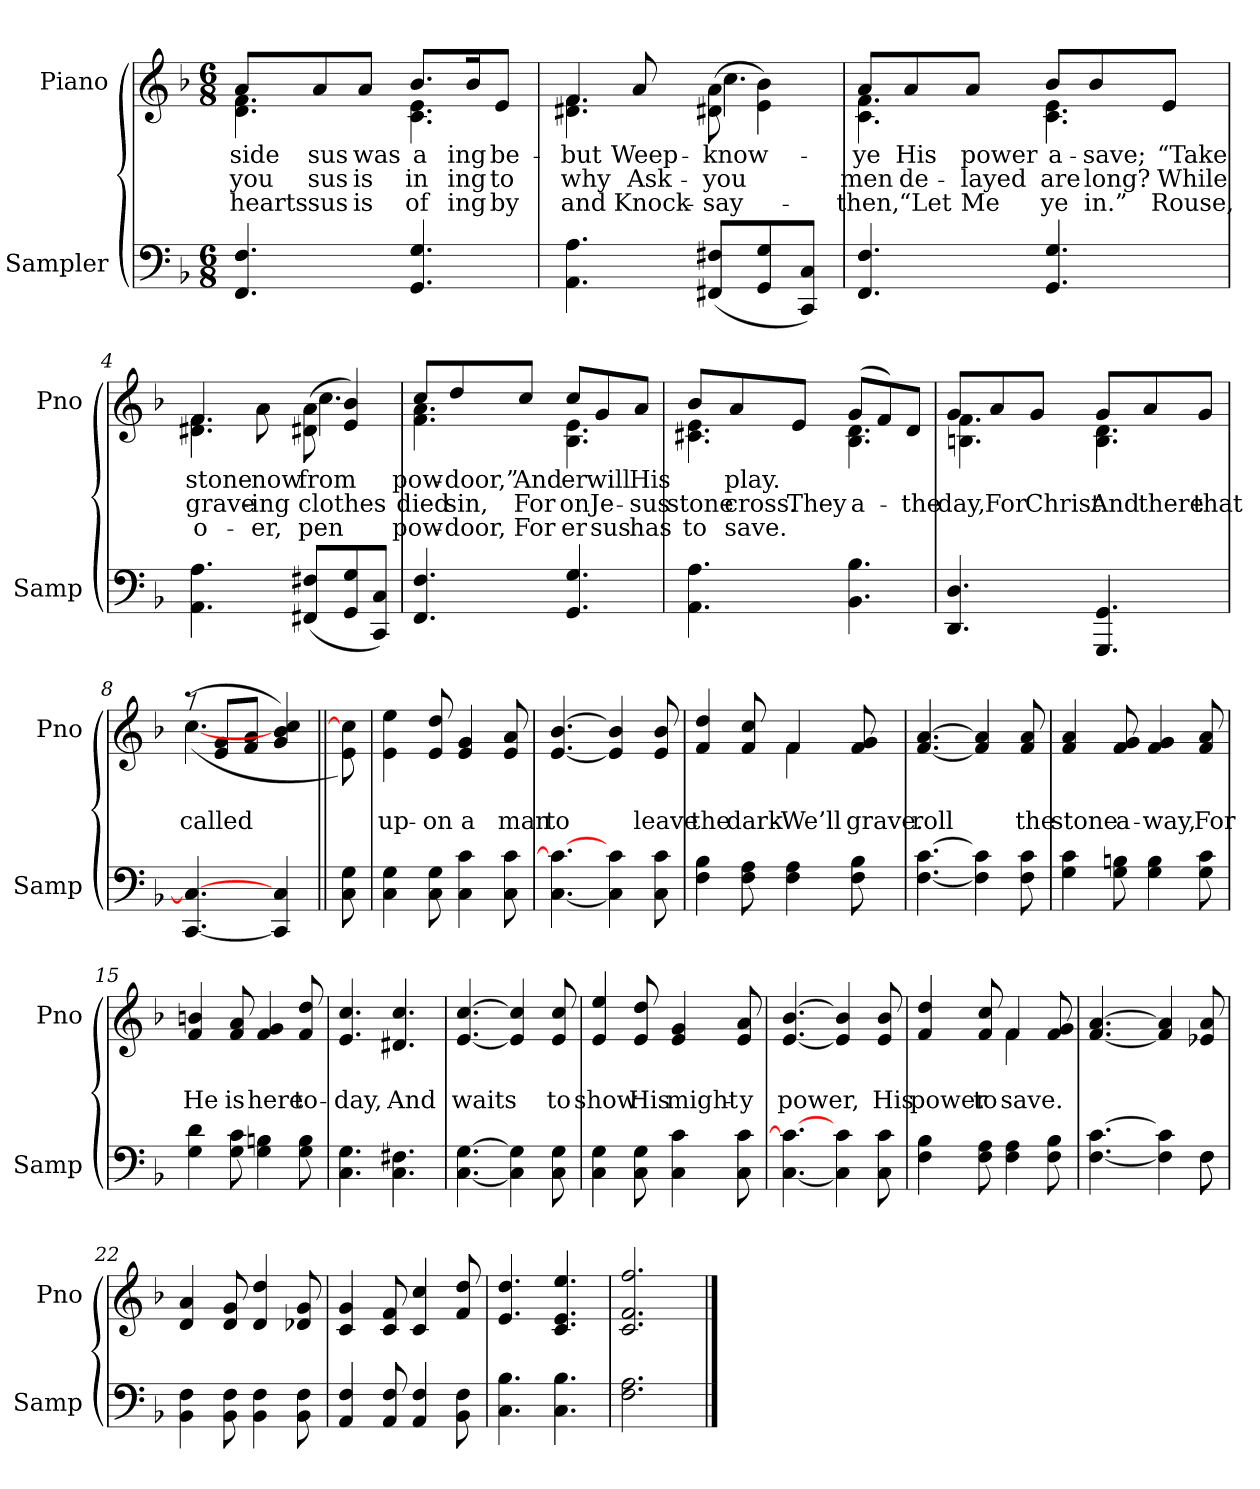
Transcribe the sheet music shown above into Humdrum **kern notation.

**kern	**kern	**text	**text	**text
*part2	*part1	*part1	*part1	*part1
*staff2	*staff1	*staff1	*staff1	*staff1
*I"Sampler	*I"Piano	*	*	*
*I'Samp	*I'Pno	*	*	*
*clefF4	*clefG2	*	*	*
*k[b-]	*k[b-]	*	*	*
*F:	*F:	*	*	*
*M6/8	*M6/8	*	*	*
=1	=1	=1	=1	=1
*	*^	*	*	*
4.FF 4.F	8a/L	4.d 4.f	-side	you	hearts
.	8a/	.	-sus	-sus	-sus
.	8a/J	.	was	is	is
4.GG 4.G	8.b-/L	4.c 4.e	a	in	of
.	16b-/K	.	-ing	-ing	-ing
.	8e/J	.	be-	to	by
=2	=2	=2	=2	=2	=2
4.AA 4.A	4f/	4.d# 4.f	but	why	and
.	8a/	.	Weep-	Ask-	Knock-
(8FF#X/ 8F#X/L	(8d#X\ 8a\	4.cc	know-	you	say-
8GG/ 8G/	4e\ 4b-\)	.	.	.	.
8CC/ 8C/J)	.	.	.	.	.
=3	=3	=3	=3	=3	=3
4.FF 4.F	8a/L	4.c 4.f	ye	men	then,
.	8a/	.	His	de-	“Let
.	8a/J	.	power	-layed	Me
4.GG 4.G	8b-/L	4.c 4.e	a-	are	ye
.	8b-/	.	save;	long?	in.”
.	8e/J	.	“Take	While	Rouse,
=4	=4	=4	=4	=4	=4
4.AA 4.A	4f/	4.d# 4.f	stone	grave-	o-
.	8a\	.	now	-ing	-er,
(8FF#X/ 8F#X/L	(8d#X\ 8a\	4.cc	from	-clothes	-pen
8GG/ 8G/	4e 4b-)	.	.	.	.
8CC/ 8C/J)	.	.	.	.	.
=5	=5	=5	=5	=5	=5
4.FF 4.F	8cc/L	4.f 4.a	pow-	died	pow-
.	8dd/	.	door,”	sin,	door,
.	8cc/J	.	And	For	For
4.GG 4.G	8cc/L	4.B- 4.e	-er	on	-er
.	8g/	.	will	Je-	-sus
.	8a/J	.	His	-sus	has
=6	=6	=6	=6	=6	=6
4.AA 4.A	8b-/L	4.c#X 4.e	.	stone	to
.	8a/	.	-play.	cross.	save.
.	8e/J	.	.	They	.
4.BB- 4.B-	(8g/L	4.B- 4.d	.	a-	.
.	8f/)	.	.	.	.
.	8d/J	.	.	the	.
=7	=7	=7	=7	=7	=7
4.DD 4.D	8g/L	4.Bn 4.f	.	day,	.
.	8a/	.	.	For	.
.	8g/J	.	.	Christ	.
4.GGG 4.GG	8g/L	4.B 4.d	.	And	.
.	8a/	.	.	there	.
.	8g/J	.	.	that	.
=8	=8	=8	=8	=8	=8
[4.CC 4.C_	(8r	([4.cc	.	called	.
.	8e/ 8g/L	.	.	.	.
.	8f/ 8a/J	.	.	.	.
4CC] 4C	4g 4b- 4cc)	4ryy	.	.	.
=9||	=9||	=9||	=9||	=9||	=9||
!	!LO:TX:t=Refrain	!	!	!	!
*	*v	*v	*	*	*
8C 8G	8e\ 8cc\])	.	.	.
=10	=10	=10	=10	=10
4C 4G	4e\ 4ee\	.	up-	.
8C 8G	8e 8dd	.	-on	.
4C 4c	4e 4g	.	a	.
8C 8c	8e 8a	.	man	.
=11	=11	=11	=11	=11
[4.C 4.c_	[4.e [4.b-	.	to	.
4C] 4c	4e] 4b-]	.	.	.
8C 8c	8e 8b-	.	leave	.
=12	=12	=12	=12	=12
*	*^	*	*	*
4F 4B-	4f 4dd	4.ryy	.	the	.
8F 8A	8f 8cc	.	.	dark-	.
4F 4A	4f/	4f	.	We’ll	.
8F 8B-	8f 8g	8ryy	.	grave.	.
*	*v	*v	*	*	*
=13	=13	=13	=13	=13
[4.F [4.c	[4.f [4.a	.	roll	.
4F] 4c]	4f] 4a]	.	.	.
8F 8c	8f 8a	.	the	.
=14	=14	=14	=14	=14
4G 4c	4f 4a	.	stone	.
8G 8Bn	8f 8g	.	a-	.
4G 4B	4f 4g	.	-way,	.
8G 8c	8f 8a	.	For	.
=15	=15	=15	=15	=15
4G 4d	4f 4bn	.	He	.
8G 8c	8f 8a	.	is	.
4G 4Bn	4f 4g	.	here	.
8G 8B	8f 8dd	.	to-	.
=16	=16	=16	=16	=16
4.C 4.G	4.e 4.cc	.	-day,	.
4.C 4.F#X	4.d#X 4.cc	.	And	.
=17	=17	=17	=17	=17
[4.C [4.G	[4.e [4.cc	.	waits	.
4C] 4G]	4e] 4cc]	.	.	.
8C 8G	8e 8cc	.	to	.
=18	=18	=18	=18	=18
4C 4G	4e 4ee	.	show	.
8C 8G	8e 8dd	.	His	.
4C 4c	4e 4g	.	might-	.
8C 8c	8e 8a	.	-y	.
=19	=19	=19	=19	=19
[4.C 4.c_	[4.e [4.b-	.	power,	.
4C] 4c	4e] 4b-]	.	.	.
8C 8c	8e 8b-	.	His	.
=20	=20	=20	=20	=20
*	*^	*	*	*
4F 4B-	4f 4dd	4.ryy	.	power	.
8F 8A	8f 8cc	.	.	to	.
4F 4A	4f/	4f	.	save.	.
8F 8B-	8f 8g	8ryy	.	.	.
*	*v	*v	*	*	*
=21	=21	=21	=21	=21
*^	*	*	*	*
[4.F [4.c	8ryy	[4.f [4.a	.	.	.
*v	*v	*	*	*	*
4F] 4c]	4f] 4a]	.	.	.
*^	*	*	*	*
8F\	8F	8e-X 8a	.	.	.
*v	*v	*	*	*	*
=22	=22	=22	=22	=22
4BB- 4F	4d 4a	.	.	.
8BB- 8F	8d 8g	.	.	.
4BB- 4F	4d 4dd	.	.	.
8BB- 8F	8d-X 8g	.	.	.
=23	=23	=23	=23	=23
4AA 4F	4c 4g	.	.	.
8AA 8F	8c 8f	.	.	.
4AA 4F	4c 4cc	.	.	.
8BB- 8F	8f 8dd	.	.	.
=24	=24	=24	=24	=24
4.C 4.B-	4.e 4.dd	.	.	.
4.C 4.B-	4.c 4.e 4.ee	.	.	.
=25	=25	=25	=25	=25
2.F 2.A	2.c 2.f 2.ff	.	.	.
==	==	==	==	==
*-	*-	*-	*-	*-
